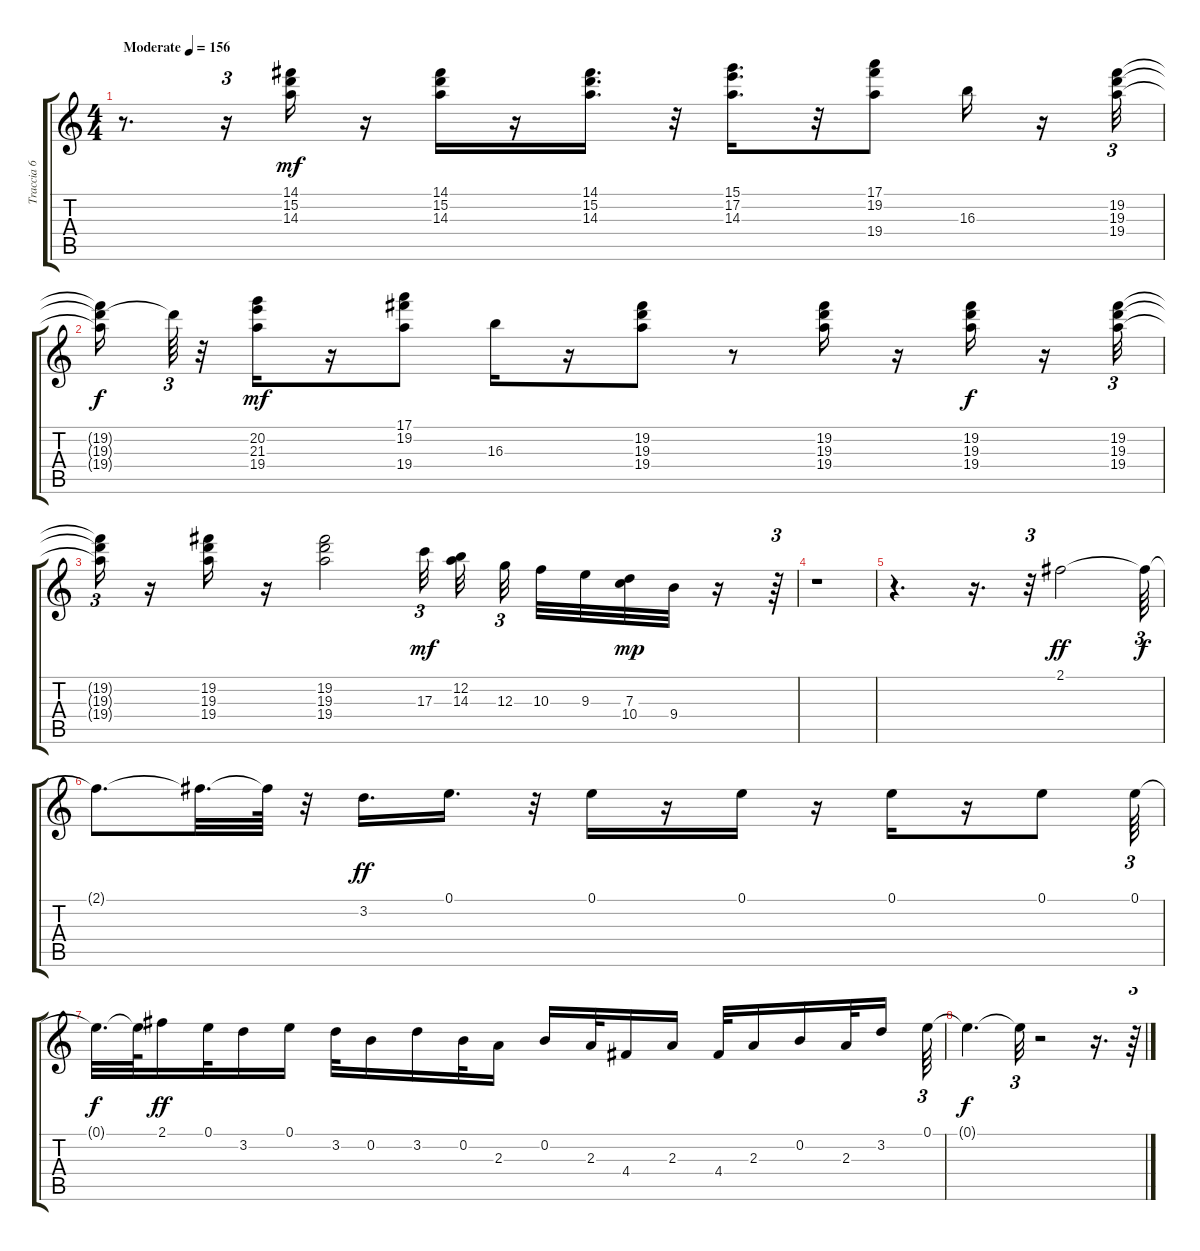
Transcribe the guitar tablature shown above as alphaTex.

\track ("Traccia 6" "Traccia 6") {solo instrument distortionguitar}
\staff {score tabs}
\tuning (E4 B3 G3 D3 A2 E2) {hide}
\ts (4 4)
\tempo (156 "Moderate")
\clef g2
\ks c
r.8{d dy mf instrument distortionguitar} r.16{tu (3 2)} (14.1 15.2 14.3).16 r.16 (14.1 15.2 14.3).16 r.16 (14.1 15.2 14.3).16{d} r.32 (15.1 17.2 14.3).16{d} r.32 (17.1 19.2 19.4).8 16.3.16 r.16 (19.2 19.3 19.4).32{tu (3 2)} |
(19.2{t} 19.3{t} 19.4{t}).16{dy f} 19.3{t}.64{tu (3 2)} r.32 (20.2 21.3 19.4).16{dy mf} r.16 (17.1 19.2 19.4).8 16.3.16 r.16 (19.2 19.3 19.4).8 r.8 (19.2 19.3 19.4).16 r.16 (19.2 19.3 19.4).16{dy f} r.16 (19.2 19.3 19.4).32{tu (3 2)} |
(19.2{t} 19.3{t} 19.4{t}).16{tu (3 2)} r.16 (19.2 19.3 19.4).16 r.16 (19.2 19.3 19.4).2 17.3.32{tu (3 2) dy mf} (12.2 14.3).32{beam splitsecondary} 12.3.32{tu (3 2) beam splitsecondary} 10.3.32 9.3.32 (7.3 10.4).32{dy mp} 9.4.32 r.16 r.64{tu (3 2)} |
r.1 |
r.4{d} r.16{d} r.32{tu (3 2)} 2.1.2{dy ff volume 15} 2.1{t}.64{tu (3 2) dy f} |
2.1{t}.8{d} 2.1{t}.32{d} 2.1{t}.64 r.32 3.2.16{d dy ff} 0.1.16{d volume 15} r.32 0.1.16{volume 14} r.16 0.1.16{volume 14} r.16 0.1.16{volume 14} r.16 0.1.8{volume 14} 0.1.64{tu (3 2)} |
0.1{t}.32{d dy f} 0.1{t}.64 2.1.16{dy ff volume 14} 0.1.32 3.2.16 0.1.16 3.2.32 0.2.16 3.2.16{volume 14} 0.2.32 2.3.16 0.2.16{volume 14} 2.3.32{volume 14} 4.4.16 2.3.16{volume 14} 4.4.32 2.3.16 0.2.16 2.3.32{volume 14} 3.2.16 0.1.64{tu (3 2)} |
0.1{t}.4{d dy f} 0.1{t}.32{tu (3 2)} r.2 r.16{d} r.64{tu (3 2)}
